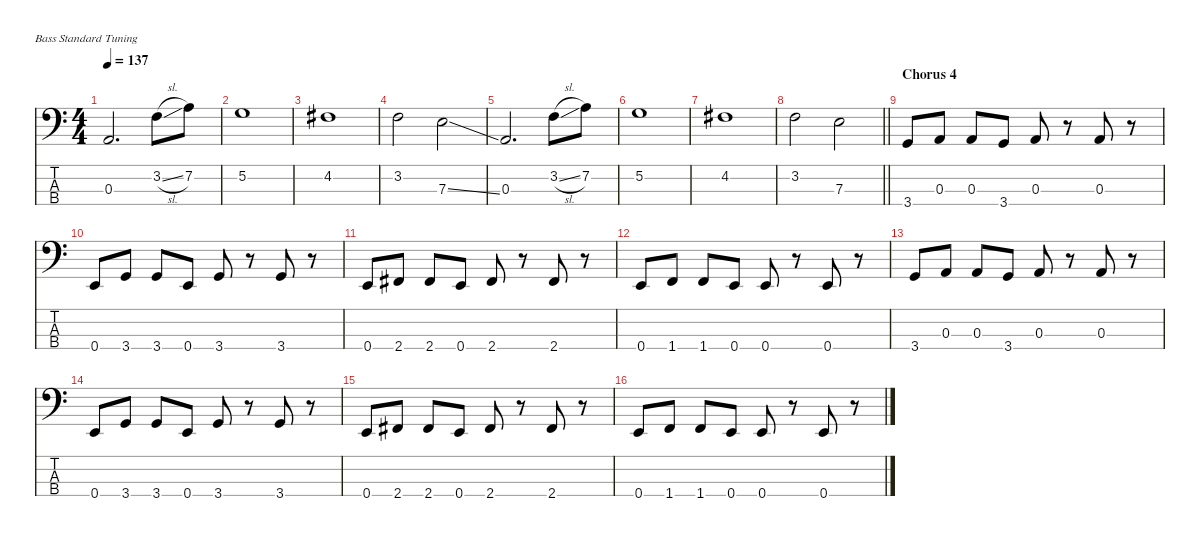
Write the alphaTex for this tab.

\defaultSystemsLayout 4
\hideDynamics
\bracketExtendMode nobrackets
\singleTrackTrackNamePolicy hidden
\multiTrackTrackNamePolicy hidden
\firstSystemTrackNameMode fullname
\firstSystemTrackNameOrientation horizontal
\otherSystemsTrackNameOrientation horizontal
\track ("John Paul Jones" "el.bs.") {instrument electricbassfinger}
\staff {score tabs}
\tuning (G2 D2 A1 E1)
\ts (4 4)
\tempo 137
\clef f4
\ks aminor
0.3.2{d dy f beam Up} 3.2{sl}.8{beam Down} 7.2.8{beam Down} |
5.2.1{beam Down} |
\ks c
4.2{acc #}.1{beam Down} |
3.2.2{beam Down} 7.3{ss}.2{beam Down} |
\ks aminor
0.3.2{d beam Up} 3.2{sl}.8{beam Down} 7.2.8{beam Down} |
5.2.1{beam Down} |
4.2{acc #}.1{beam Down} |
\barLineRight lightlight
3.2.2{beam Down} 7.3.2{beam Down} |
\section ("" "Chorus 4")
3.4.8{beam Up} 0.3.8{beam Up} 0.3.8{beam Up} 3.4.8{beam Up} 0.3.8{beam Up} r.8{beam Up} 0.3.8{beam Up} r.8{beam Up} |
0.4.8{beam Up} 3.4.8{beam Up} 3.4.8{beam Up} 0.4.8{beam Up} 3.4.8{beam Up} r.8{beam Up} 3.4.8{beam Up} r.8{beam Up} |
0.4.8{beam Up} 2.4{acc #}.8{beam Up} 2.4{acc #}.8{beam Up} 0.4.8{beam Up} 2.4{acc #}.8{beam Up} r.8{beam Up} 2.4{acc #}.8{beam Up} r.8{beam Up} |
0.4.8{beam Up} 1.4.8{beam Up} 1.4.8{beam Up} 0.4.8{beam Up} 0.4.8{beam Up} r.8{beam Up} 0.4.8{beam Up} r.8{beam Up} |
3.4.8{beam Up} 0.3.8{beam Up} 0.3.8{beam Up} 3.4.8{beam Up} 0.3.8{beam Up} r.8{beam Up} 0.3.8{beam Up} r.8{beam Up} |
0.4.8{beam Up} 3.4.8{beam Up} 3.4.8{beam Up} 0.4.8{beam Up} 3.4.8{beam Up} r.8{beam Up} 3.4.8{beam Up} r.8{beam Up} |
0.4.8{beam Up} 2.4{acc #}.8{beam Up} 2.4{acc #}.8{beam Up} 0.4.8{beam Up} 2.4{acc #}.8{beam Up} r.8{beam Up} 2.4{acc #}.8{beam Up} r.8{beam Up} |
0.4.8{beam Up} 1.4.8{beam Up} 1.4.8{beam Up} 0.4.8{beam Up} 0.4.8{beam Up} r.8{beam Up} 0.4.8{beam Up} r.8{beam Up}
